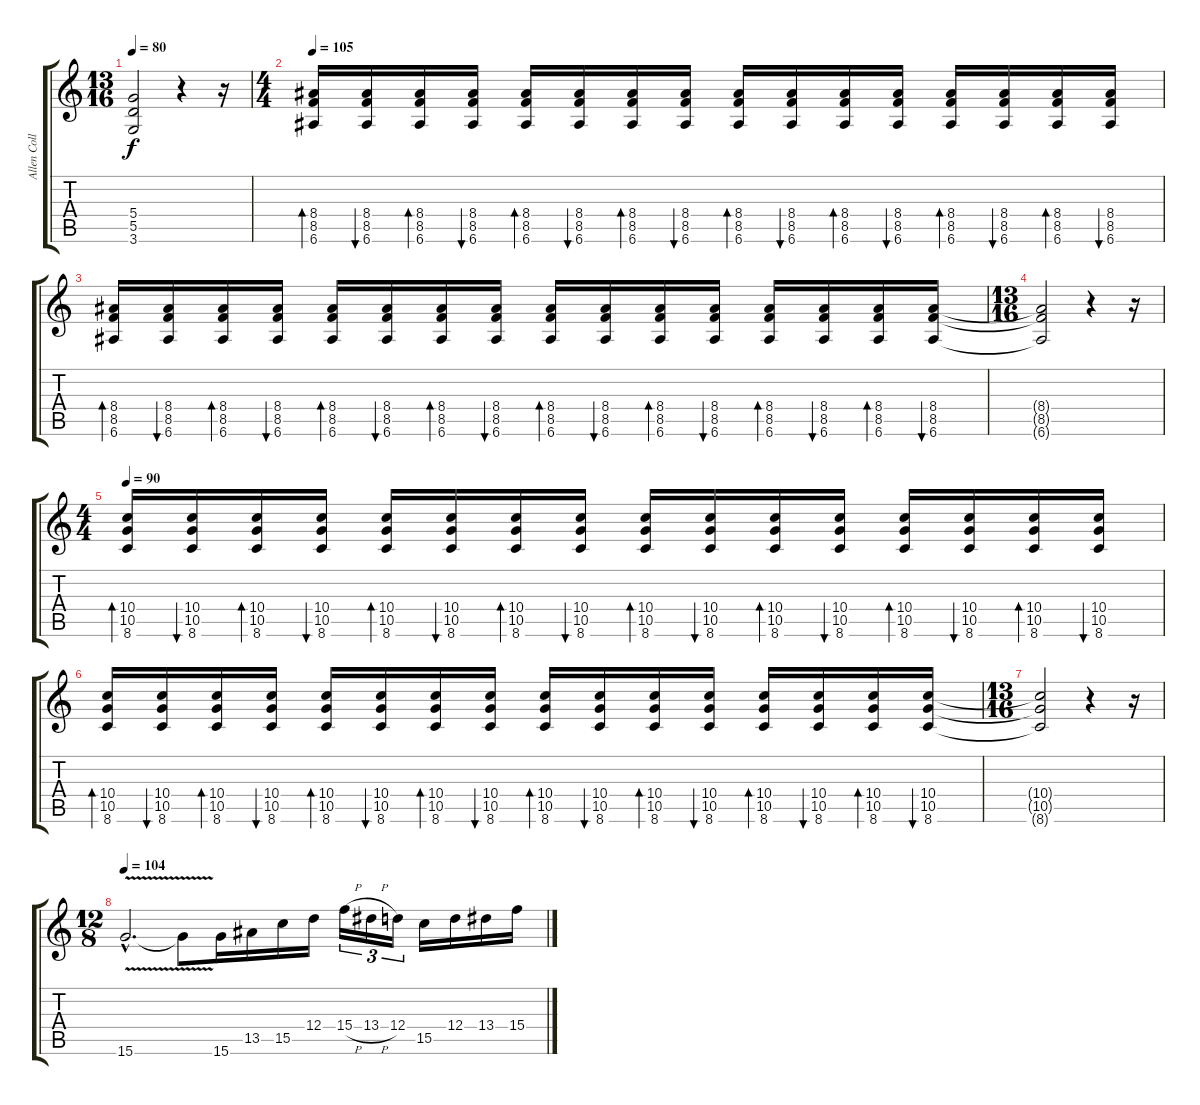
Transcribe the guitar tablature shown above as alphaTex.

\track ("Allen Collins (Clean/Solo Guitar)" "Allen Coll") {instrument overdrivenguitar}
\staff {score tabs}
\tuning (E4 B3 G3 D3 A2 E2) {hide}
\ts (13 16)
\tempo 80
\clef g2
\ks c
(5.4{t} 5.5{t} 3.6{t}).2{dy f} r.4 r.16 |
\ts (4 4)
\tempo 105
(8.4 8.5 6.6).16{bd 120} (8.4 8.5 6.6).16{bu 120} (8.4 8.5 6.6).16{bd 120} (8.4 8.5 6.6).16{bu 120} (8.4 8.5 6.6).16{bd 120} (8.4 8.5 6.6).16{bu 120} (8.4 8.5 6.6).16{bd 120} (8.4 8.5 6.6).16{bu 120} (8.4 8.5 6.6).16{bd 120} (8.4 8.5 6.6).16{bu 120} (8.4 8.5 6.6).16{bd 120} (8.4 8.5 6.6).16{bu 120} (8.4 8.5 6.6).16{bd 120} (8.4 8.5 6.6).16{bu 120} (8.4 8.5 6.6).16{bd 120} (8.4 8.5 6.6).16{bu 120} |
(8.4 8.5 6.6).16{bd 120} (8.4 8.5 6.6).16{bu 120} (8.4 8.5 6.6).16{bd 120} (8.4 8.5 6.6).16{bu 120} (8.4 8.5 6.6).16{bd 120} (8.4 8.5 6.6).16{bu 120} (8.4 8.5 6.6).16{bd 120} (8.4 8.5 6.6).16{bu 120} (8.4 8.5 6.6).16{bd 120} (8.4 8.5 6.6).16{bu 120} (8.4 8.5 6.6).16{bd 120} (8.4 8.5 6.6).16{bu 120} (8.4 8.5 6.6).16{bd 120} (8.4 8.5 6.6).16{bu 120} (8.4 8.5 6.6).16{bd 120} (8.4 8.5 6.6).16{bu 120} |
\ts (13 16)
(8.4{t} 8.5{t} 6.6{t}).2 r.4 r.16 |
\ts (4 4)
\tempo 90
(10.4 10.5 8.6).16{bd 120} (10.4 10.5 8.6).16{bu 120} (10.4 10.5 8.6).16{bd 120} (10.4 10.5 8.6).16{bu 120} (10.4 10.5 8.6).16{bd 120} (10.4 10.5 8.6).16{bu 120} (10.4 10.5 8.6).16{bd 120} (10.4 10.5 8.6).16{bu 120} (10.4 10.5 8.6).16{bd 120} (10.4 10.5 8.6).16{bu 120} (10.4 10.5 8.6).16{bd 120} (10.4 10.5 8.6).16{bu 120} (10.4 10.5 8.6).16{bd 120} (10.4 10.5 8.6).16{bu 120} (10.4 10.5 8.6).16{bd 120} (10.4 10.5 8.6).16{bu 120} |
(10.4 10.5 8.6).16{bd 120} (10.4 10.5 8.6).16{bu 120} (10.4 10.5 8.6).16{bd 120} (10.4 10.5 8.6).16{bu 120} (10.4 10.5 8.6).16{bd 120} (10.4 10.5 8.6).16{bu 120} (10.4 10.5 8.6).16{bd 120} (10.4 10.5 8.6).16{bu 120} (10.4 10.5 8.6).16{bd 120} (10.4 10.5 8.6).16{bu 120} (10.4 10.5 8.6).16{bd 120} (10.4 10.5 8.6).16{bu 120} (10.4 10.5 8.6).16{bd 120} (10.4 10.5 8.6).16{bu 120} (10.4 10.5 8.6).16{bd 120} (10.4 10.5 8.6).16{bu 120} |
\ts (13 16)
(10.4{t} 10.5{t} 8.6{t}).2 r.4 r.16 |
\ts (12 8)
\tempo 104
15.6{v hac}.2{d} 15.6{t}.8 15.6.16 13.5.16 15.5.16 12.4.16 15.4{h}.16{tu (3 2)} 13.4{h}.16{tu (3 2)} 12.4.16{tu (3 2)} 15.5.16 12.4.16 13.4.16 15.4.16
